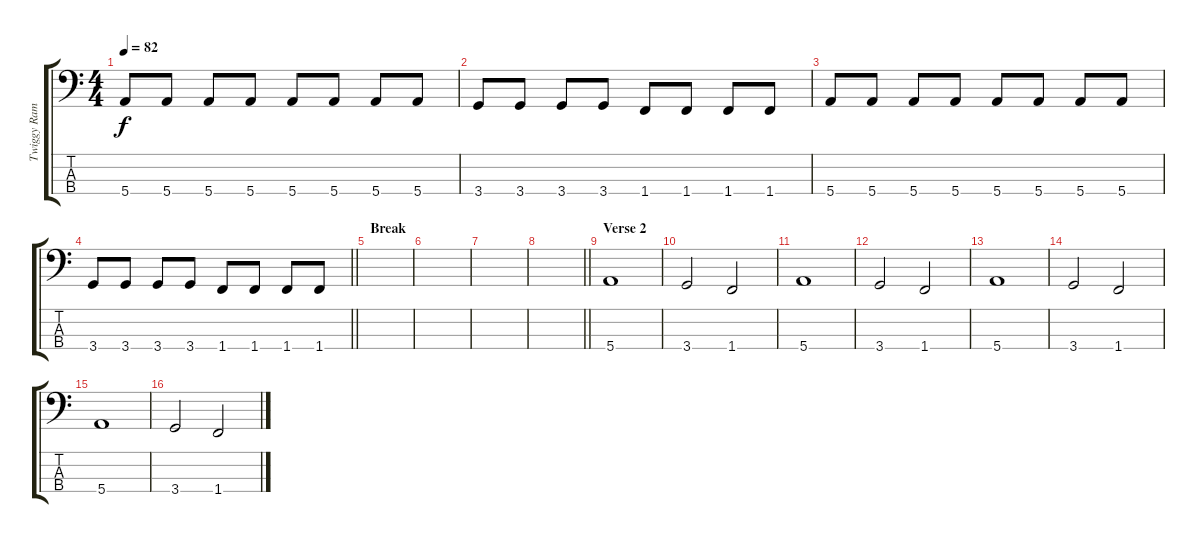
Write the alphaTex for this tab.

\track ("Twiggy Ramirez" "Twiggy Ram") {instrument electricbassfinger}
\staff {score tabs}
\tuning (G2 D2 A1 E1) {hide}
\ts (4 4)
\tempo 82
\clef f4
\ks c
5.4.8{dy f} 5.4.8 5.4.8 5.4.8 5.4.8 5.4.8 5.4.8 5.4.8 |
3.4.8 3.4.8 3.4.8 3.4.8 1.4.8 1.4.8 1.4.8 1.4.8 |
5.4.8 5.4.8 5.4.8 5.4.8 5.4.8 5.4.8 5.4.8 5.4.8 |
\barLineRight lightlight
3.4.8 3.4.8 3.4.8 3.4.8 1.4.8 1.4.8 1.4.8 1.4.8 |
\section ("" "Break")
|
|
|
\barLineRight lightlight
|
\section ("" "Verse 2")
5.4.1 |
3.4.2 1.4.2 |
5.4.1 |
3.4.2 1.4.2 |
5.4.1 |
3.4.2 1.4.2 |
5.4.1 |
3.4.2 1.4.2
